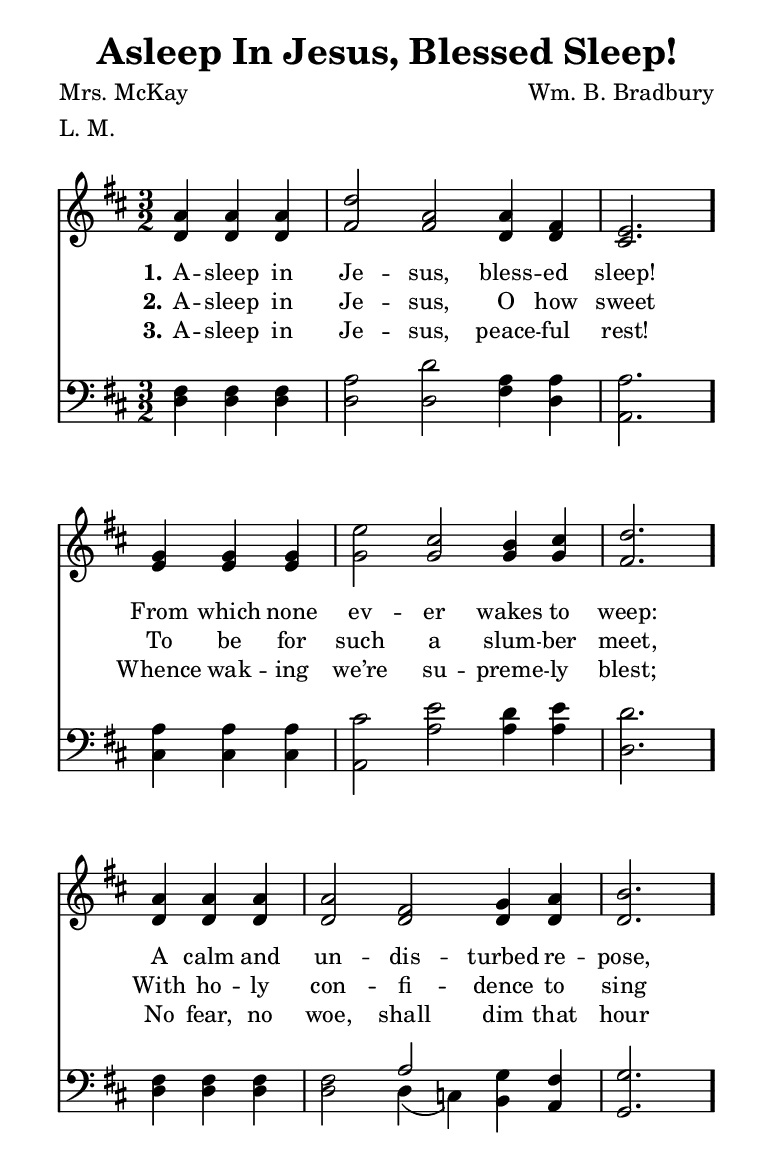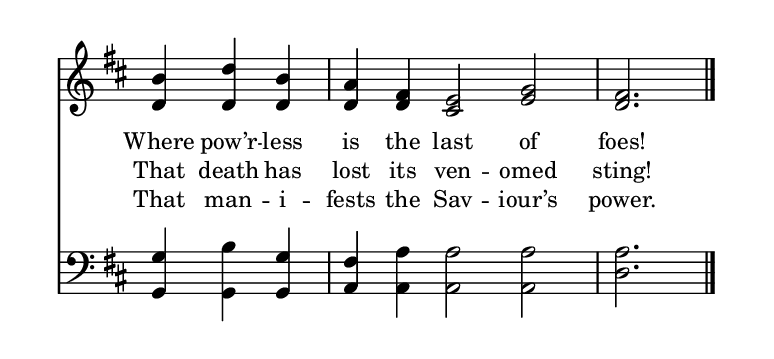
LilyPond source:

\include "common/global.ily"
\paper {
  \include "common/paper.ily"
  ragged-last-bottom = ##t
}

\header{
  hymnnumber = "205"
  title = "Asleep In Jesus, Blessed Sleep!"
  tunename = "Rest"
  meter = "L. M."
  poet = "Mrs. McKay"
  composer = "Wm. B. Bradbury"
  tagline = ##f
}

global = {
  \include "common/overrides.ily"
  \override Staff.TimeSignature.style = #'numbered
  \time 3/2
  \override Score.MetronomeMark.transparent = ##t % hide all fermata changes too
  \tempo 4=130
  \key d \major
  \partial 2.
  \autoBeamOff
}

notesSoprano = {
\global
\relative c'' {

  a4 a a | d2 a a4 fis | e2.
  g4 g g | e'2 cis b4 cis | d2.
  a4 a a | a2 fis g4 a | b2.
  b4 d b | a fis e2 g | fis2.

  \bar "|."

}
}

notesAlto = {
\global
\relative e' {

  d4 d d | fis2 fis d4 d | cis2.
  e4 e e | g2 g g4 g | fis2.
  d4 d d | d2 d d4 d | d2.
  d4 d d | d d cis2 e | d2.

}
}

notesTenor = {
\global
\relative a {

  fis4 fis fis | a2 d a4 a | a2.
  a4 a a | cis2 e d4 e | d2.
  fis,4 fis fis | fis2 a g4 fis | g2.
  g4 b g | fis4 a a2 a | a2.

}
}

notesBass = {
\global
\relative f {

  d4 d d | d2 d fis4 d | a2.
  cis4 cis cis | a2 a' a4 a | d,2.
  d4 d d | d2 d4( c) b a | g2.
  g4 g g | a a a2 a | d2.

}
}

wordsA = \lyricmode {
\set stanza = "1."

A -- sleep in Je -- sus, bless -- ed sleep! \bar "."
From which none ev -- er wakes to weep: \bar "."
A calm and un -- dis -- turbed re -- pose, \bar "."
Where pow’r -- less is the last of foes! \bar "."

}

wordsB = \lyricmode {
\set stanza = "2."

A -- sleep in Je -- sus, O how sweet
To be for such a slum -- ber meet,
With ho -- ly con -- fi -- dence to sing
That death has lost its ven -- omed sting!

}

wordsC = \lyricmode {
\set stanza = "3."

A -- sleep in Je -- sus, peace -- ful rest!
Whence wak -- ing we’re su -- preme -- ly blest;
No fear, no woe, shall dim that hour
That man -- i -- fests the Sav -- iour’s power.

}

\score {
  \context ChoirStaff <<
    \context Staff = upper <<
      \set ChoirStaff.systemStartDelimiter = #'SystemStartBar
      \set ChoirStaff.printPartCombineTexts = ##f
      \partcombine #'(2 . 9) \notesSoprano \notesAlto
      \context NullVoice = sopranos { \voiceOne << \notesSoprano >> }
      \context NullVoice = altos { \voiceTwo << \notesAlto >> }
      \context Lyrics = one   \lyricsto sopranos \wordsA
      \context Lyrics = two   \lyricsto sopranos \wordsB
      \context Lyrics = three \lyricsto sopranos \wordsC
    >>
    \context Staff = men <<
      \clef bass
      \set ChoirStaff.printPartCombineTexts = ##f
      \partcombine #'(2 . 9) \notesTenor \notesBass
      \context NullVoice = tenors { \voiceOne << \notesTenor >> }
      \context NullVoice = basses { \voiceTwo << \notesBass >> }
    >>
  >>
  \layout {
    \include "common/layout.ily"
  }
  \midi{
    \include "common/midi.ily"
  }
}

\version "2.19.49"  % necessary for upgrading to future LilyPond versions.

% vi:set et ts=2 sw=2 ai nocindent syntax=lilypond:
